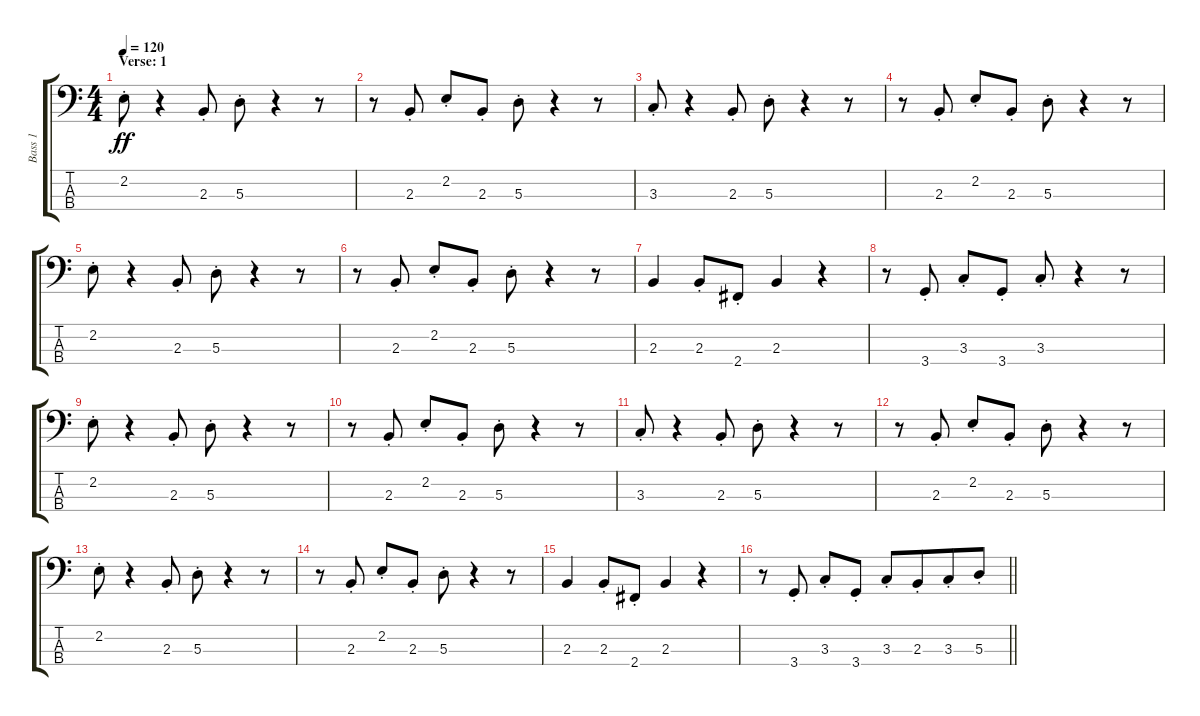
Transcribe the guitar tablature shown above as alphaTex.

\track ("Bass 1" "Bass 1") {instrument electricbasspick}
\staff {score tabs}
\tuning (G2 D2 A1 E1) {hide}
\ts (4 4)
\section ("" "Verse: 1")
\tempo 120
\clef f4
\ks c
2.2{st}.8{dy ff} r.4 2.3{st}.8 5.3{st}.8 r.4 r.8 |
r.8 2.3{st}.8 2.2{st}.8 2.3{st}.8 5.3{st}.8 r.4 r.8 |
3.3{st}.8 r.4 2.3{st}.8 5.3{st}.8 r.4 r.8 |
r.8 2.3{st}.8 2.2{st}.8 2.3{st}.8 5.3{st}.8 r.4 r.8 |
2.2{st}.8 r.4 2.3{st}.8 5.3{st}.8 r.4 r.8 |
r.8 2.3{st}.8 2.2{st}.8 2.3{st}.8 5.3{st}.8 r.4 r.8 |
2.3.4 2.3{st}.8 2.4{st}.8 2.3.4 r.4 |
r.8 3.4{st}.8 3.3{st}.8 3.4{st}.8 3.3{st}.8 r.4 r.8 |
2.2{st}.8 r.4 2.3{st}.8 5.3{st}.8 r.4 r.8 |
r.8 2.3{st}.8 2.2{st}.8 2.3{st}.8 5.3{st}.8 r.4 r.8 |
3.3{st}.8 r.4 2.3{st}.8 5.3{st}.8 r.4 r.8 |
r.8 2.3{st}.8 2.2{st}.8 2.3{st}.8 5.3{st}.8 r.4 r.8 |
2.2{st}.8 r.4 2.3{st}.8 5.3{st}.8 r.4 r.8 |
r.8 2.3{st}.8 2.2{st}.8 2.3{st}.8 5.3{st}.8 r.4 r.8 |
2.3.4 2.3{st}.8 2.4{st}.8 2.3.4 r.4 |
\barLineRight lightlight
r.8 3.4{st}.8 3.3{st}.8 3.4{st}.8 3.3{st}.8 2.3{st}.8{beam merge} 3.3{st}.8 5.3{st}.8
